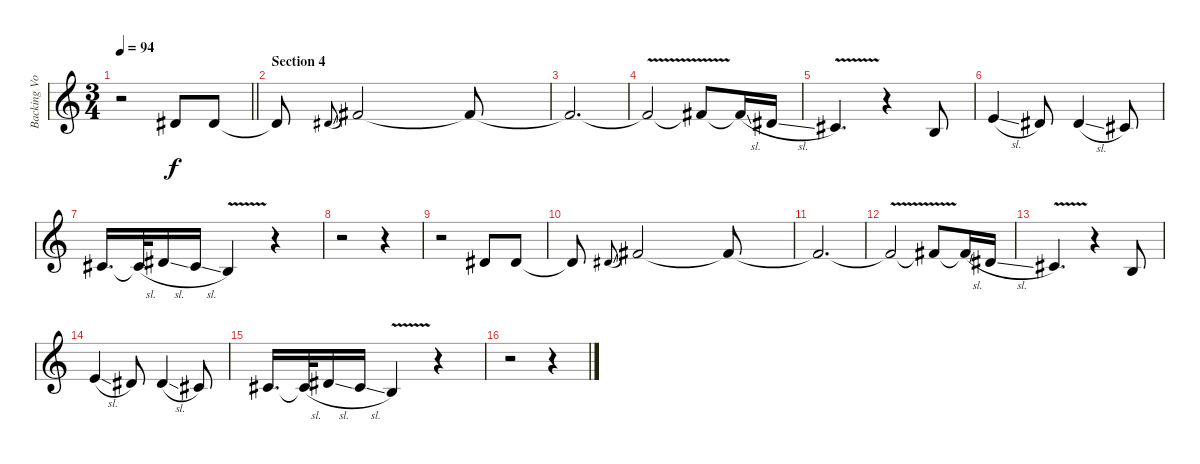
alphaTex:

\track ("Backing Vocals 1" "Backing Vo") {instrument tenorsax}
\staff {score}
\tuning (E4 B3 G3 D3 A2 E2) {hide}
\ts (3 4)
\tempo 94
\clef g2
\barLineRight lightlight
\ks c
r.2{dy f} 8.3.8 8.3.8 |
\section ("" "Section 4")
8.3{t}.8 8.3{sl}.8{gr onbeat} 11.3.2 11.3{t}.8 |
11.3{t}.2{d} |
11.3{v t}.2 11.3{t}.8 11.3{sl t}.16 8.3{sl}.16 |
6.3{v}.4{d} r.4 4.3.8 |
9.3{sl}.4 8.3.8 8.3{sl}.4 6.3.8 |
6.3.16{d} 6.3{sl t}.32 8.3{sl}.16 6.3{sl}.16 4.3{v}.4 r.4 |
r.2 r.4 |
r.2 8.3.8 8.3.8 |
8.3{t}.8 8.3{sl}.8{gr onbeat} 11.3.2 11.3{t}.8 |
11.3{t}.2{d} |
11.3{v t}.2 11.3{t}.8 11.3{sl t}.16 8.3{sl}.16 |
6.3{v}.4{d} r.4 4.3.8 |
9.3{sl}.4 8.3.8 8.3{sl}.4 6.3.8 |
6.3.16{d} 6.3{sl t}.32 8.3{sl}.16 6.3{sl}.16 4.3{v}.4 r.4 |
r.2 r.4
